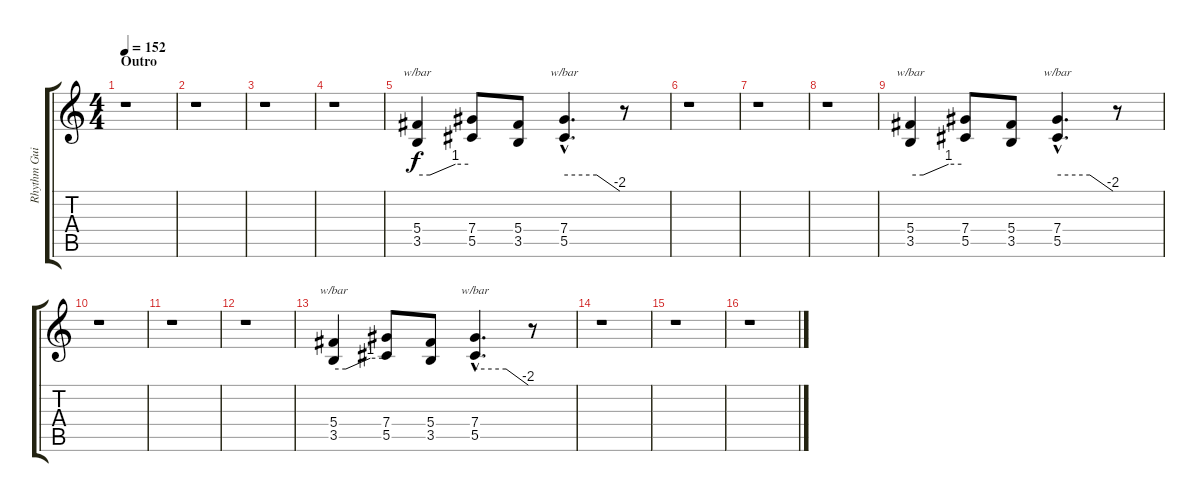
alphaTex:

\track ("Rhythm Guitar 1" "Rhythm Gui") {instrument distortionguitar}
\staff {score tabs}
\tuning (Eb4 Bb3 Gb3 Db3 Ab2 Eb2) {hide}
\ts (4 4)
\section ("" "Outro")
\tempo 152
\clef g2
\ks c
r.1{dy f} |
r.1 |
r.1 |
r.1 |
(5.4 3.5).4{tbe (custom default 0 0 15 0 45 4 60 4)} (7.4 5.5).8 (5.4 3.5).8 (7.4{hac} 5.5{hac}).4{d tbe (custom default 0 0 35 0 60 -8)} r.8 |
r.1 |
r.1 |
r.1 |
(5.4 3.5).4{tbe (custom default 0 0 15 0 45 4 60 4)} (7.4 5.5).8 (5.4 3.5).8 (7.4{hac} 5.5{hac}).4{d tbe (custom default 0 0 35 0 60 -8)} r.8 |
r.1 |
r.1 |
r.1 |
(5.4 3.5).4{tbe (custom default 0 0 15 0 45 4 60 4)} (7.4 5.5).8 (5.4 3.5).8 (7.4{hac} 5.5{hac}).4{d tbe (custom default 0 0 35 0 60 -8)} r.8 |
r.1 |
r.1 |
r.1
